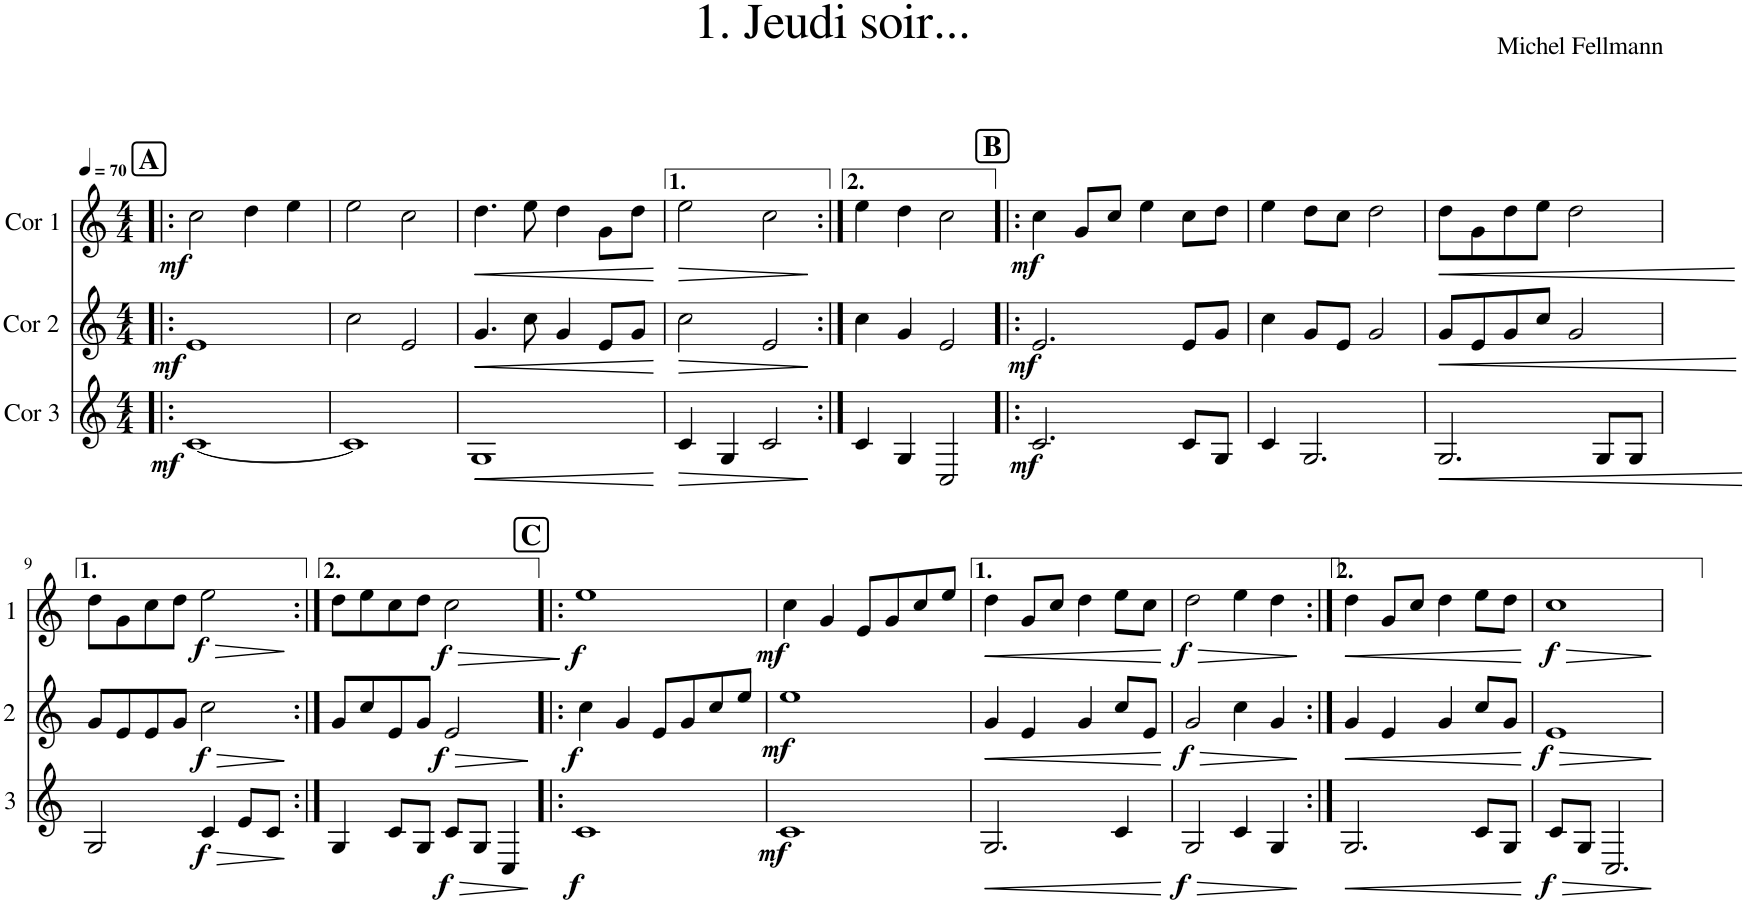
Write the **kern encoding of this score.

**kern	**dynam	**kern	**dynam	**kern	**dynam
*part3	*part3	*part2	*part2	*part1	*part1
*staff3	*staff3	*staff2	*staff2	*staff1	*staff1
*I"Cor 3	*	*I"Cor 2	*	*I"Cor 1	*
*clefG2	*	*clefG2	*	*clefG2	*
*Trd4c7	*	*Trd4c7	*	*Trd4c7	*
*k[]	*	*k[]	*	*k[]	*
*M4/4	*	*M4/4	*	*M4/4	*
*MM70	*	*MM70	*	*MM70	*
!!LO:REH:place=s1:a:B:cj:fs=14:t=A
=1!|:	=1!|:	=1!|:	=1!|:	=1!|:	=1!|:
!	!LO:DY:b	!	!LO:DY:b	!	!LO:DY:b
[1c	mf	1e	mf	2cc\	mf
.	.	.	.	4dd\	.
.	.	.	.	4ee\	.
=2	=2	=2	=2	=2	=2
1c]	.	2cc\	.	2ee\	.
.	.	2e/	.	2cc\	.
=3	=3	=3	=3	=3	=3
!	!LO:HP:b	!	!LO:HP:b	!	!LO:HP:b
1G	<	4.g/	<	4.dd\	<
.	.	8cc\	.	8ee\	.
.	.	4g/	.	4dd\	.
.	.	8e/L	.	8g\L	.
.	.	8g/J	.	8dd\J	.
.	[	.	[	.	[
=4	=4	=4	=4	=4	=4
!	!LO:HP:b	!	!LO:HP:b	!	!LO:HP:b
4c/	>	2cc\	>	2ee\	>
4G/	.	.	.	.	.
2c/	.	2e/	.	2cc\	.
.	]	.	]	.	]
=5:|!	=5:|!	=5:|!	=5:|!	=5:|!	=5:|!
4c/	.	4cc\	.	4ee\	.
4G/	.	4g/	.	4dd\	.
2C/	.	2e/	.	2cc\	.
!!LO:REH:place=s1:a:B:cj:fs=14:t=B
=6!|:	=6!|:	=6!|:	=6!|:	=6!|:	=6!|:
!	!LO:DY:b	!	!LO:DY:b	!	!LO:DY:b
2.c/	mf	2.e/	mf	4cc\	mf
.	.	.	.	8g/L	.
.	.	.	.	8cc/J	.
.	.	.	.	4ee\	.
8c/L	.	8e/L	.	8cc\L	.
8G/J	.	8g/J	.	8dd\J	.
=7	=7	=7	=7	=7	=7
4c/	.	4cc\	.	4ee\	.
2.G/	.	8g/L	.	8dd\L	.
.	.	8e/J	.	8cc\J	.
.	.	2g/	.	2dd\	.
=8	=8	=8	=8	=8	=8
!	!LO:HP:b	!	!LO:HP:b	!	!LO:HP:b
2.G/	<	8g/L	<	8dd\L	<
.	.	8e/	.	8g\	.
.	.	8g/	.	8dd\	.
.	.	8cc/J	.	8ee\J	.
.	.	2g/	.	2dd\	.
8G/L	.	.	.	.	.
8G/J	.	.	.	.	.
.	[	.	[	.	[
!!LO:LB:g=z
=9	=9	=9	=9	=9	=9
2G/	.	8g/L	.	8dd\L	.
.	.	8e/	.	8g\	.
.	.	8e/	.	8cc\	.
.	.	8g/J	.	8dd\J	.
!	!LO:HP:b	!	!LO:HP:b	!	!LO:HP:b
!	!LO:DY:n=1:b	!	!LO:DY:n=1:b	!	!LO:DY:n=1:b
4c/	> f	2cc\	> f	2ee\	> f
8e/L	.	.	.	.	.
8c/J	.	.	.	.	.
.	]	.	]	.	]
=10:|!	=10:|!	=10:|!	=10:|!	=10:|!	=10:|!
4G/	.	8g/L	.	8dd\L	.
.	.	8cc/	.	8ee\	.
8c/L	.	8e/	.	8cc\	.
8G/J	.	8g/J	.	8dd\J	.
!	!LO:HP:b	!	!LO:HP:b	!	!LO:HP:b
!	!LO:DY:n=1:b	!	!LO:DY:n=1:b	!	!LO:DY:n=1:b
8c/L	> f	2e/	> f	2cc\	> f
8G/J	.	.	.	.	.
4C/	.	.	.	.	.
.	]	.	]	.	]
!!LO:REH:place=s1:a:B:cj:fs=14:t=C
=11!|:	=11!|:	=11!|:	=11!|:	=11!|:	=11!|:
!	!LO:DY:b	!	!LO:DY:b	!	!LO:DY:b
1c	f	4cc\	f	1ee	f
.	.	4g/	.	.	.
.	.	8e/L	.	.	.
.	.	8g/	.	.	.
.	.	8cc/	.	.	.
.	.	8ee/J	.	.	.
=12	=12	=12	=12	=12	=12
!	!LO:DY:b	!	!LO:DY:b	!	!LO:DY:b
1c	mf	1ee	mf	4cc\	mf
.	.	.	.	4g/	.
.	.	.	.	8e/L	.
.	.	.	.	8g/	.
.	.	.	.	8cc/	.
.	.	.	.	8ee/J	.
=13	=13	=13	=13	=13	=13
!	!LO:HP:b	!	!LO:HP:b	!	!LO:HP:b
2.G/	<	4g/	<	4dd\	<
.	.	4e/	.	8g/L	.
.	.	.	.	8cc/J	.
.	.	4g/	.	4dd\	.
4c/	.	8cc/L	.	8ee\L	.
.	.	8e/J	.	8cc\J	.
.	[	.	[	.	[
=14	=14	=14	=14	=14	=14
!	!LO:HP:b	!	!LO:HP:b	!	!LO:HP:b
!	!LO:DY:n=1:b	!	!LO:DY:n=1:b	!	!LO:DY:n=1:b
2G/	> f	2g/	> f	2dd\	> f
4c/	.	4cc\	.	4ee\	.
4G/	.	4g/	.	4dd\	.
.	]	.	]	.	]
=15:|!	=15:|!	=15:|!	=15:|!	=15:|!	=15:|!
!	!LO:HP:b	!	!LO:HP:b	!	!LO:HP:b
2.G/	<	4g/	<	4dd\	<
.	.	4e/	.	8g/L	.
.	.	.	.	8cc/J	.
.	.	4g/	.	4dd\	.
8c/L	.	8cc/L	.	8ee\L	.
8G/J	.	8g/J	.	8dd\J	.
.	[	.	[	.	[
=16	=16	=16	=16	=16	=16
!	!LO:HP:b	!	!LO:HP:b	!	!LO:HP:b
!	!LO:DY:n=1:b	!	!LO:DY:n=1:b	!	!LO:DY:n=1:b
8c/L	> f	1e	> f	1cc	> f
8G/J	.	.	.	.	.
2.C/	.	.	.	.	.
.	]	.	]	.	]
=	=	=	=	=	=
*-	*-	*-	*-	*-	*-
